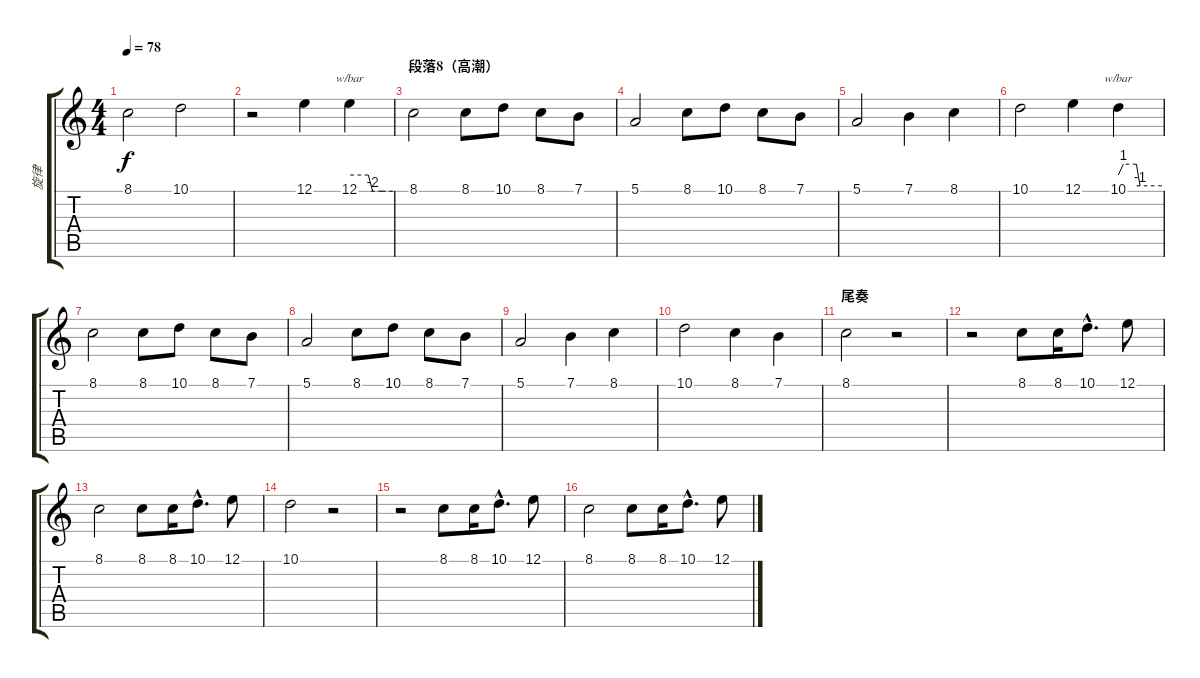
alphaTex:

\track ("旋律" "旋律") {instrument voiceoohs}
\staff {score tabs}
\tuning (E4 B3 G3 D3 A2 E2) {hide}
\ts (4 4)
\tempo 78
\clef g2
\ks c
8.1.2{dy f} 10.1.2 |
r.2 12.1.4 12.1.4{tbe (custom default 0 0 26 0 32 -8 45 -8 60 -8)} |
\section ("" "段落8（高潮）")
8.1.2 8.1.8 10.1.8 8.1.8 7.1.8 |
5.1.2 8.1.8 10.1.8 8.1.8 7.1.8 |
5.1.2 7.1.4 8.1.4 |
10.1.2 12.1.4 10.1.4{tbe (custom default 0 0 7 4 25 4 30 -4 60 -4)} |
8.1.2 8.1.8 10.1.8 8.1.8 7.1.8 |
5.1.2 8.1.8 10.1.8 8.1.8 7.1.8 |
5.1.2 7.1.4 8.1.4 |
10.1.2 8.1.4 7.1.4 |
\section ("" "尾奏")
8.1.2 r.2 |
r.2 8.1.8 8.1.16 10.1{hac}.8{d} 12.1.8 |
8.1.2 8.1.8 8.1.16 10.1{hac}.8{d} 12.1.8 |
10.1.2 r.2 |
r.2 8.1.8 8.1.16 10.1{hac}.8{d} 12.1.8 |
8.1.2 8.1.8 8.1.16 10.1{hac}.8{d} 12.1.8
